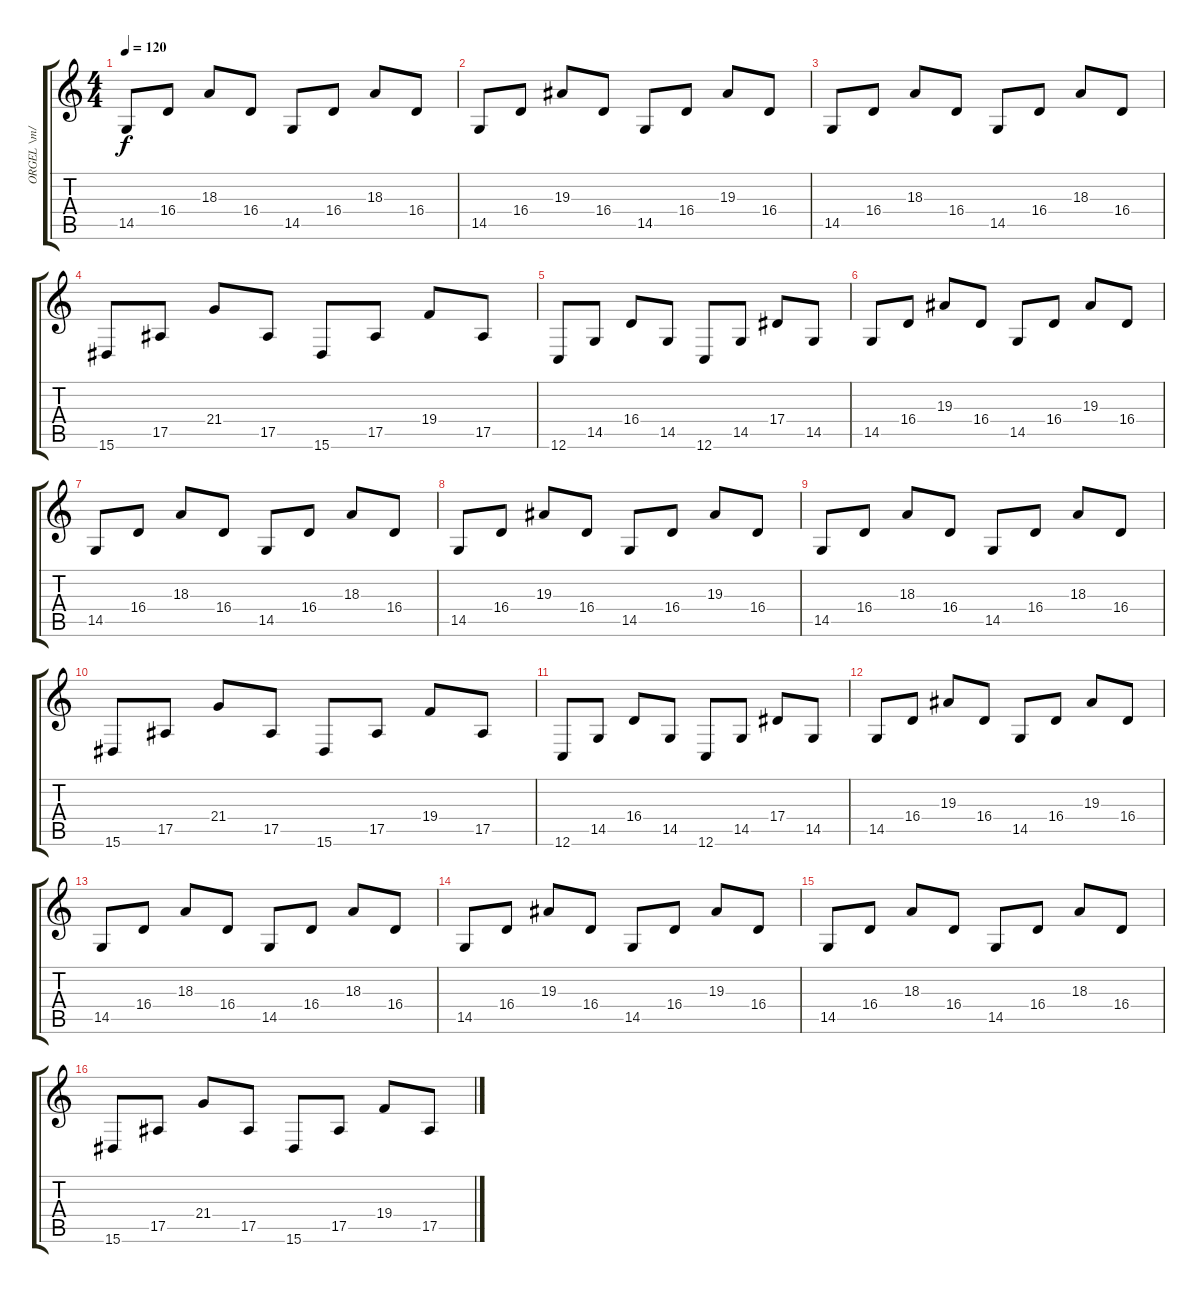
\track ("ORGEL \\m/" "ORGEL \\m/") {instrument churchorgan}
\staff {score tabs}
\tuning (C4 G3 Eb3 Bb2 F2 C2) {hide}
\ts (4 4)
\tempo 120
\clef g2
\ks c
14.5.8{dy f} 16.4.8 18.3.8 16.4.8 14.5.8 16.4.8 18.3.8 16.4.8 |
14.5.8 16.4.8 19.3.8 16.4.8 14.5.8 16.4.8 19.3.8 16.4.8 |
14.5.8 16.4.8 18.3.8 16.4.8 14.5.8 16.4.8 18.3.8 16.4.8 |
15.6.8 17.5.8 21.4.8 17.5.8 15.6.8 17.5.8 19.4.8 17.5.8 |
12.6.8 14.5.8 16.4.8 14.5.8 12.6.8 14.5.8 17.4.8 14.5.8 |
14.5.8 16.4.8 19.3.8 16.4.8 14.5.8 16.4.8 19.3.8 16.4.8 |
14.5.8 16.4.8 18.3.8 16.4.8 14.5.8 16.4.8 18.3.8 16.4.8 |
14.5.8 16.4.8 19.3.8 16.4.8 14.5.8 16.4.8 19.3.8 16.4.8 |
14.5.8 16.4.8 18.3.8 16.4.8 14.5.8 16.4.8 18.3.8 16.4.8 |
15.6.8 17.5.8 21.4.8 17.5.8 15.6.8 17.5.8 19.4.8 17.5.8 |
12.6.8 14.5.8 16.4.8 14.5.8 12.6.8 14.5.8 17.4.8 14.5.8 |
14.5.8 16.4.8 19.3.8 16.4.8 14.5.8 16.4.8 19.3.8 16.4.8 |
14.5.8 16.4.8 18.3.8 16.4.8 14.5.8 16.4.8 18.3.8 16.4.8 |
14.5.8 16.4.8 19.3.8 16.4.8 14.5.8 16.4.8 19.3.8 16.4.8 |
14.5.8 16.4.8 18.3.8 16.4.8 14.5.8 16.4.8 18.3.8 16.4.8 |
15.6.8 17.5.8 21.4.8 17.5.8 15.6.8 17.5.8 19.4.8 17.5.8
